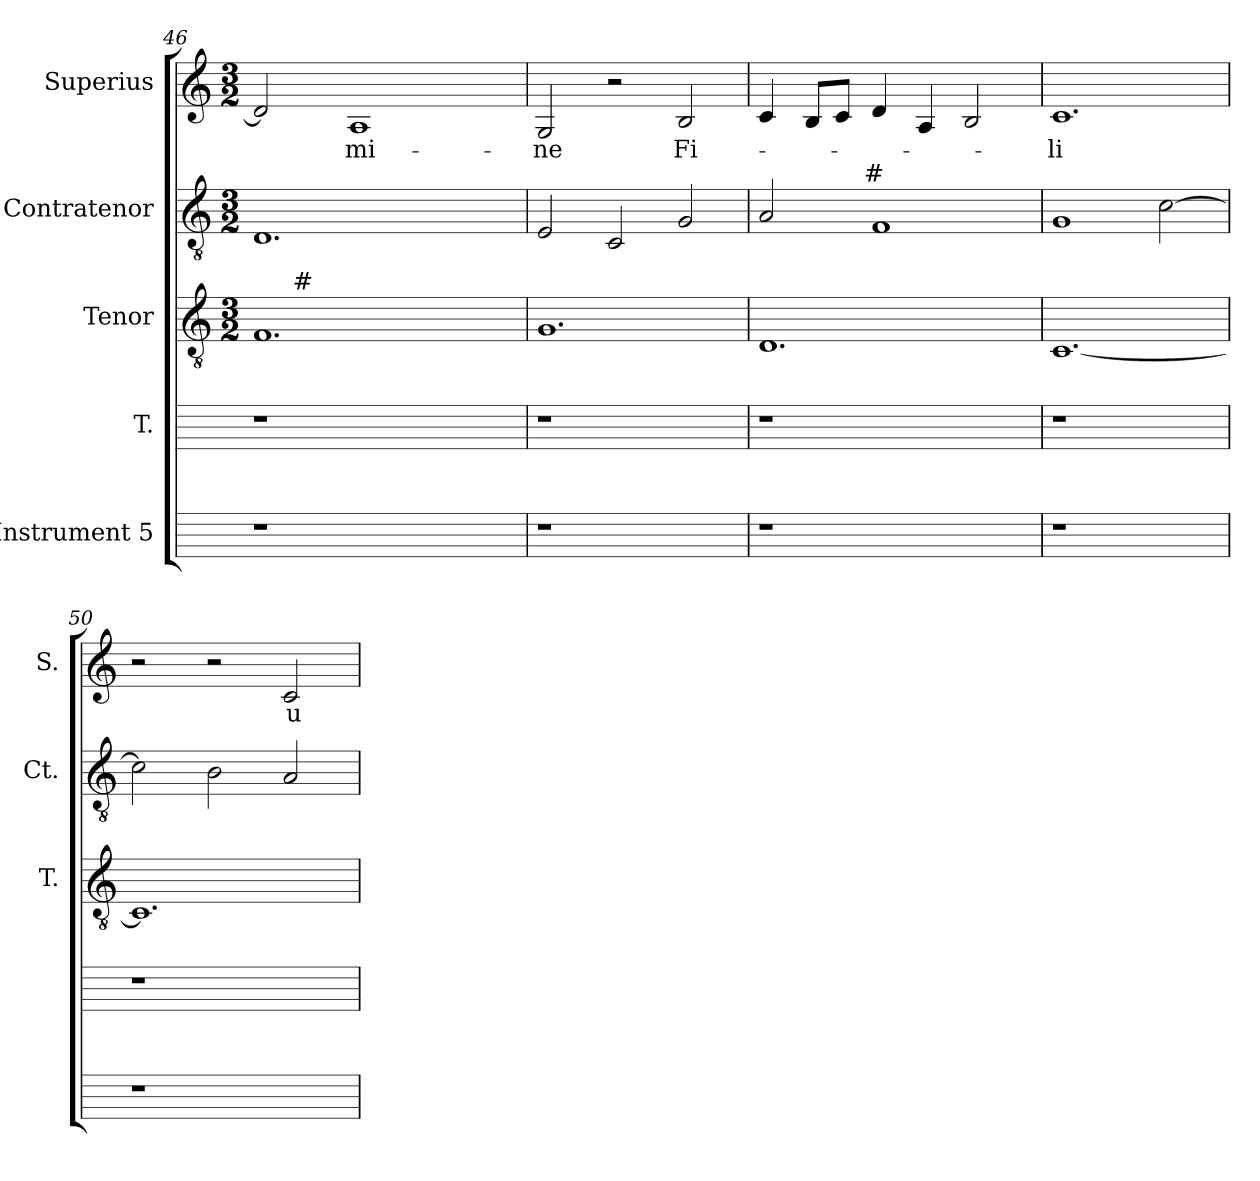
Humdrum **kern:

**kern	**kern	**kern	**kern	**kern	**text
*part5	*part4	*part3	*part2	*part1	*part1
*staff5	*staff4	*staff3	*staff2	*staff1	*staff1
*I"Instrument 5	*I"T.	*I"Tenor	*I"Contratenor	*I"Superius	*
*	*	*I'T.	*I'Ct.	*I'S.	*
*	*	*clefGv2	*clefGv2	*clefG2	*
*	*	*M3/2	*M3/2	*M3/2	*
=46	=46	=46	=46	=46	=46
*	*	*^	*	*	*
1r	1r	1.F	8ryy	1.D	2d/]	.
.	.	.	64ryy	.	.	.
!	!	!	!LO:TX:a:t=#	!	!	!
.	.	.	1ryy	.	.	.
!	!	!	!	!	!	!LO:LY:b:cj
.	.	.	.	.	1A	-mi-
2ryy	2ryy	.	.	.	.	.
.	.	.	4ryy	.	.	.
.	.	.	16..ryy	.	.	.
=47	=47	=47	=47	=47	=47	=47
!	!	!	!	!	!	!LO:LY:b:cj
*	*	*v	*v	*	*	*
1r	1r	1.G	2E/	2G/	-ne
.	.	.	2C/	2r	.
!	!	!	!	!	!LO:LY:b:cj
2ryy	2ryy	.	2G/	2B/	Fi-
=48	=48	=48	=48	=48	=48
*	*	*	*^	*	*
1r	1r	1.D	2A/	4ryy	4c/	.
.	.	.	.	8...ryy	8B/L	.
.	.	.	.	.	8c/J	.
!	!	!	!	!LO:TX:a:t=#	!	!
.	.	.	.	1ryy	.	.
.	.	.	1F	.	4d/	.
.	.	.	.	.	4A/	.
2ryy	2ryy	.	.	.	2B/	.
.	.	.	.	64ryy	.	.
=49	=49	=49	=49	=49	=49	=49
!	!	!	!	!	!	!LO:LY:b:cj
*	*	*	*v	*v	*	*
1r	1r	[<1.C	1G	1.c	-li
2ryy	2ryy	.	[>2c\	.	.
=50	=50	=50	=50	=50	=50
1r	1r	1.C]	2c\]	2r	.
.	.	.	2B\	2r	.
!	!	!	!	!	!LO:LY:b:cj
2ryy	2ryy	.	2A/	2c/	u-
=	=	=	=	=	=
*-	*-	*-	*-	*-	*-
